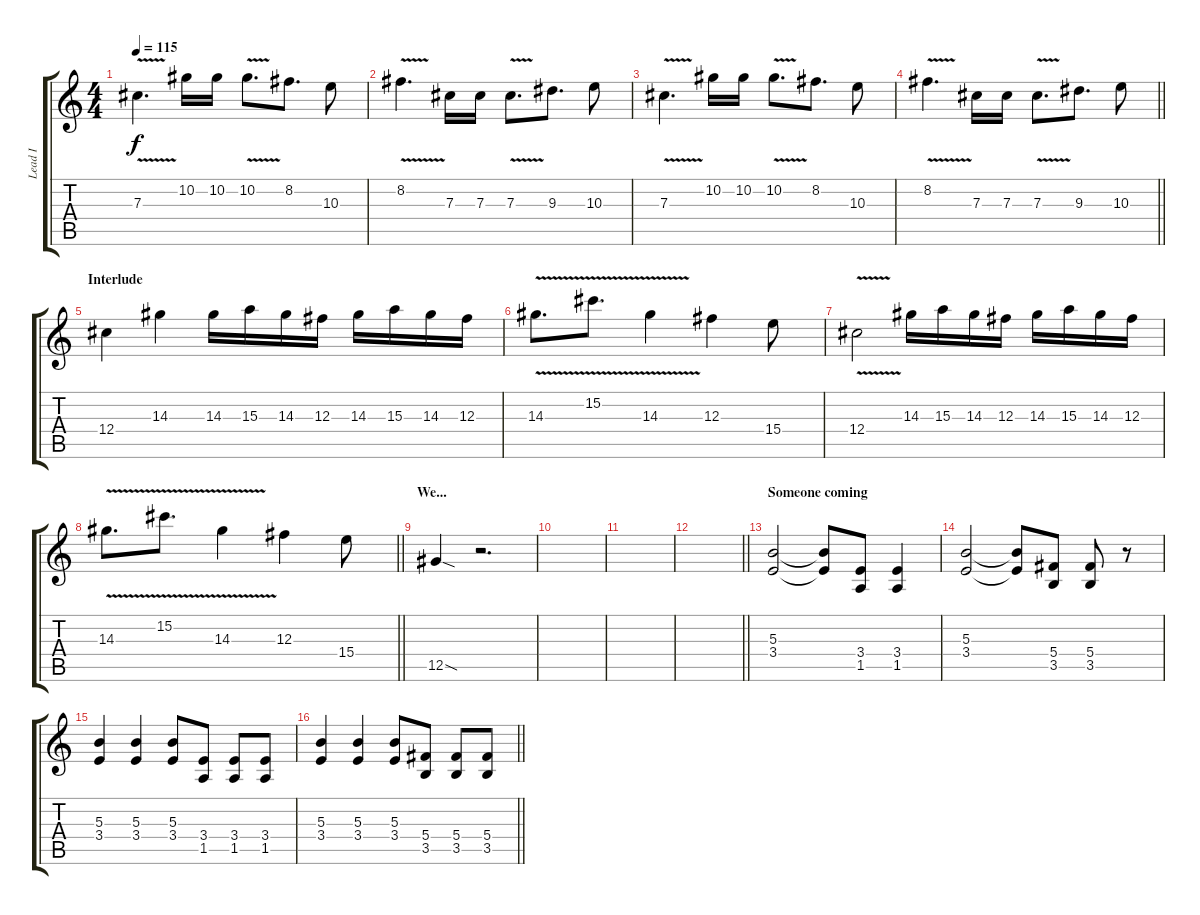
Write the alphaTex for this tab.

\track ("Lead I" "Lead I") {instrument distortionguitar}
\staff {score tabs}
\tuning (Eb4 Bb3 Gb3 Db3 Ab2 Eb2) {hide}
\ts (4 4)
\tempo 115
\clef g2
\ks c
7.3{v}.4{d dy f} 10.2.16 10.2.16 10.2{v}.8{d} 8.2.8{d} 10.3.8 |
8.2{v}.4{d} 7.3.16 7.3.16 7.3{v}.8{d} 9.3.8{d} 10.3.8 |
7.3{v}.4{d} 10.2.16 10.2.16 10.2{v}.8{d} 8.2.8{d} 10.3.8 |
\barLineRight lightlight
8.2{v}.4{d} 7.3.16 7.3.16 7.3{v}.8{d} 9.3.8{d} 10.3.8 |
\section ("" "Interlude")
12.4.4 14.3.4 14.3.16 15.3.16 14.3.16 12.3.16 14.3.16 15.3.16 14.3.16 12.3.16 |
14.3{v}.8{d} 15.2{v}.8{d} 14.3{v}.4 12.3.4 15.4.8 |
12.4{v}.2 14.3.16 15.3.16 14.3.16 12.3.16 14.3.16 15.3.16 14.3.16 12.3.16 |
\barLineRight lightlight
14.3{v}.8{d} 15.2{v}.8{d} 14.3{v}.4 12.3.4 15.4.8 |
\section ("" "We...")
12.5{sod}.4 r.2{d} |
|
|
\barLineRight lightlight
|
\section ("" "Someone coming")
(5.3 3.4).2 (5.3{t} 3.4{t}).8 (3.4 1.5).8 (3.4 1.5).4 |
(5.3 3.4).2 (5.3{t} 3.4{t}).8 (5.4 3.5).8 (5.4 3.5).8 r.8 |
(5.3 3.4).4 (5.3 3.4).4 (5.3 3.4).8 (3.4 1.5).8 (3.4 1.5).8 (3.4 1.5).8 |
\barLineRight lightlight
(5.3 3.4).4 (5.3 3.4).4 (5.3 3.4).8 (5.4 3.5).8 (5.4 3.5).8 (5.4 3.5).8
